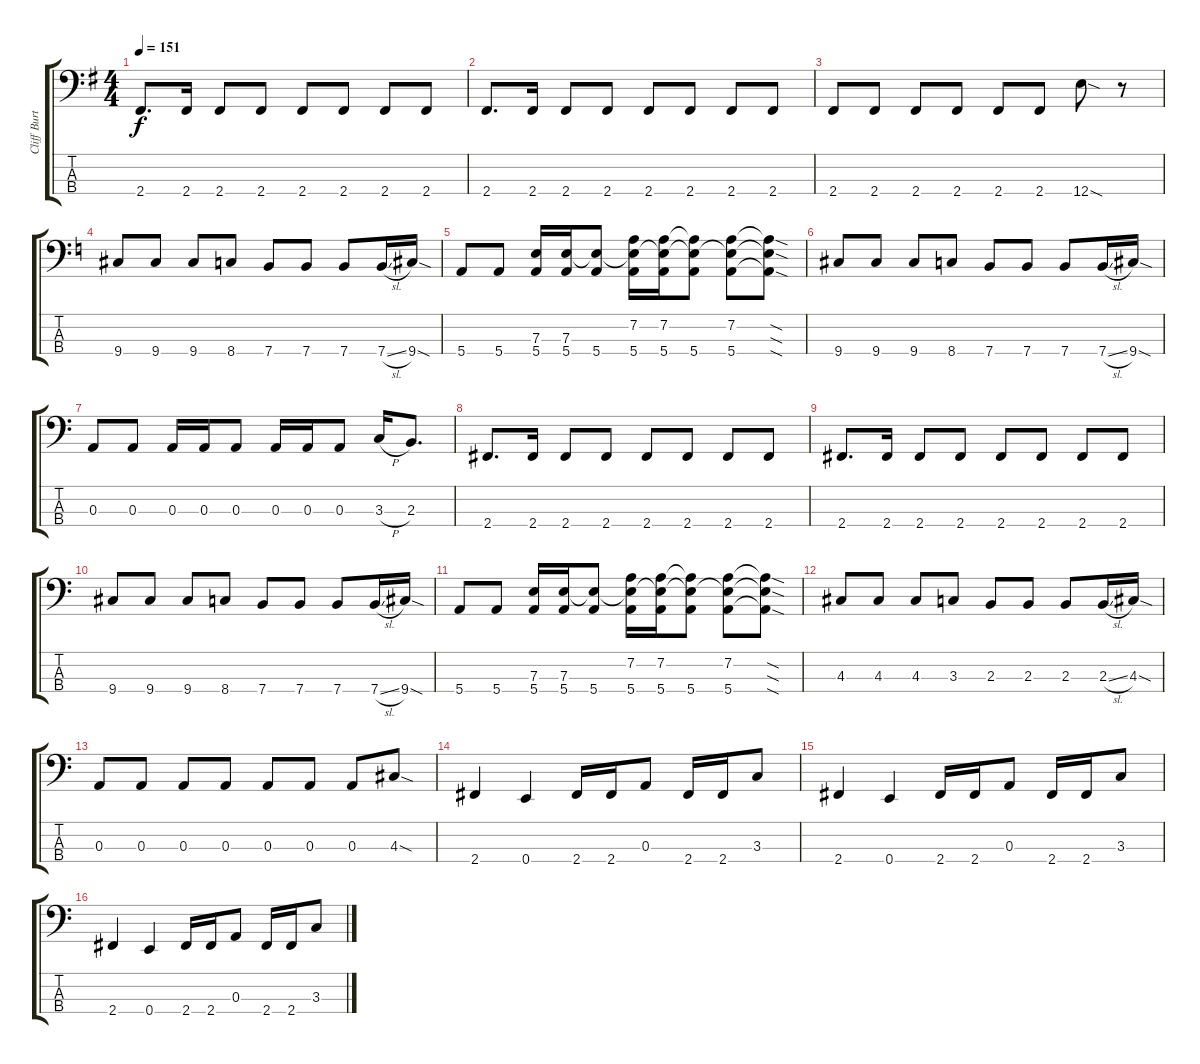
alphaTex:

\track ("Cliff Burton" "Cliff Burt") {instrument electricbassfinger}
\staff {score tabs}
\tuning (G2 D2 A1 E1) {hide}
\ts (4 4)
\tempo 151
\clef f4
\ks g
2.4.8{d dy f} 2.4.16 2.4.8 2.4.8 2.4.8 2.4.8 2.4.8 2.4.8 |
2.4.8{d} 2.4.16 2.4.8 2.4.8 2.4.8 2.4.8 2.4.8 2.4.8 |
2.4.8 2.4.8 2.4.8 2.4.8 2.4.8 2.4.8 12.4{sod}.8 r.8 |
\ks c
9.4.8 9.4.8 9.4.8 8.4.8 7.4.8 7.4.8 7.4.8 7.4{sl}.16 9.4{sod}.16 |
5.4.8 5.4.8 (7.3 5.4).16 (7.3 5.4).16 (7.3{t} 5.4).8 (7.2 7.3{t} 5.4).16 (7.2 7.3{t} 5.4).16 (7.2{t} 7.3{t} 5.4).8 (7.2 7.3{t} 5.4).8 (7.2{sod t} 7.3{sod t} 5.4{sod t}).8 |
9.4.8 9.4.8 9.4.8 8.4.8 7.4.8 7.4.8 7.4.8 7.4{sl}.16 9.4{sod}.16 |
0.3.8 0.3.8 0.3.16 0.3.16 0.3.8 0.3.16 0.3.16 0.3.8 3.3{h}.16 2.3.8{d} |
2.4.8{d} 2.4.16 2.4.8 2.4.8 2.4.8 2.4.8 2.4.8 2.4.8 |
2.4.8{d} 2.4.16 2.4.8 2.4.8 2.4.8 2.4.8 2.4.8 2.4.8 |
9.4.8 9.4.8 9.4.8 8.4.8 7.4.8 7.4.8 7.4.8 7.4{sl}.16 9.4{sod}.16 |
5.4.8 5.4.8 (7.3 5.4).16 (7.3 5.4).16 (7.3{t} 5.4).8 (7.2 7.3{t} 5.4).16 (7.2 7.3{t} 5.4).16 (7.2{t} 7.3{t} 5.4).8 (7.2 7.3{t} 5.4).8 (7.2{sod t} 7.3{sod t} 5.4{sod t}).8 |
4.3.8 4.3.8 4.3.8 3.3.8 2.3.8 2.3.8 2.3.8 2.3{sl}.16 4.3{sod}.16 |
0.3.8 0.3.8 0.3.8 0.3.8 0.3.8 0.3.8 0.3.8 4.3{sod}.8 |
2.4.4 0.4.4 2.4.16 2.4.16 0.3.8 2.4.16 2.4.16 3.3.8 |
2.4.4 0.4.4 2.4.16 2.4.16 0.3.8 2.4.16 2.4.16 3.3.8 |
2.4.4 0.4.4 2.4.16 2.4.16 0.3.8 2.4.16 2.4.16 3.3.8
